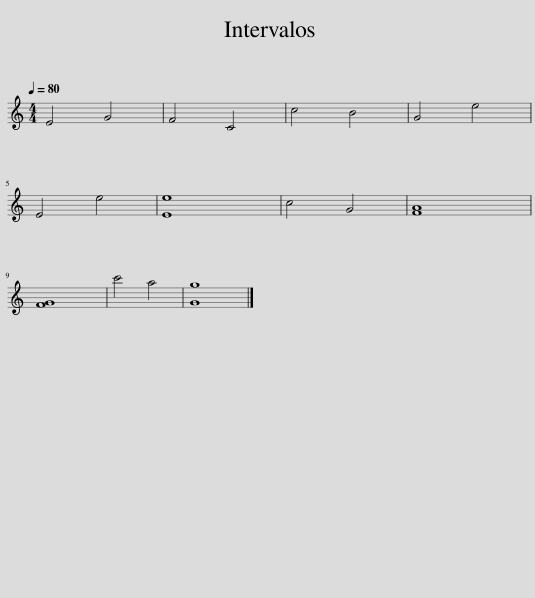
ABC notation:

X:1
L:1/8
Q:1/4=80
M:4/4
I:linebreak $
K:C
V:1 treble
V:1
 E4 G4 | F4 C4 | c4 B4 | G4 e4 |$ E4 e4 | %5
 [Ee]8 | c4 G4 | [FA]8 |$ [FG]8 | c'4 a4 | %10
 [Gg]8 |] %11
